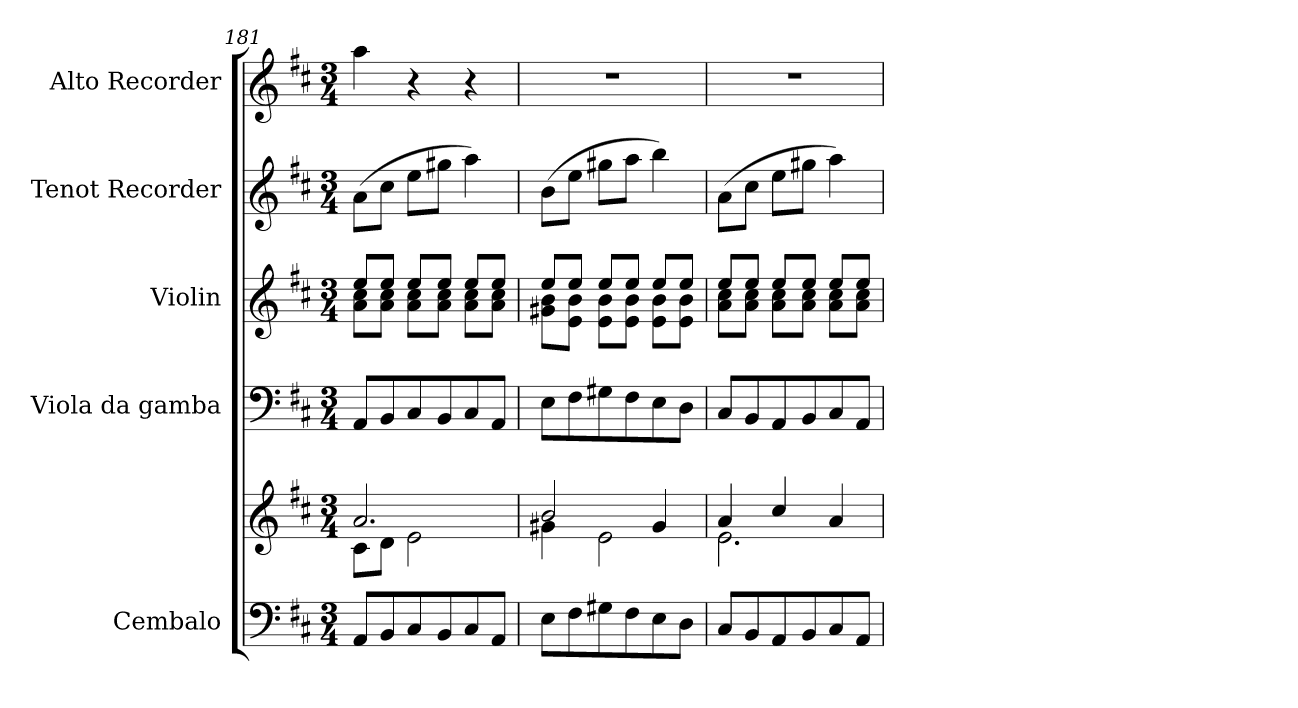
**kern	**kern	**kern	**kern	**kern	**kern
*part5	*part5	*part4	*part3	*part2	*part1
*staff6	*staff5	*staff4	*staff3	*staff2	*staff1
*I"Cembalo	*	*I"Viola da gamba	*I"Violin	*I"Tenot Recorder	*I"Alto Recorder
*	*	*I'Vla. d. g.	*I'Vln.	*I'T. Rec.	*I'A. Rec
*clefF4	*clefG2	*clefF4	*clefG2	*clefG2	*clefG2
*k[f#c#]	*k[f#c#]	*k[f#c#]	*k[f#c#]	*k[f#c#]	*k[f#c#]
*M3/4	*M3/4	*M3/4	*M3/4	*M3/4	*M3/4
=181	=181	=181	=181	=181	=181
*	*^	*	*^	*	*
8AA/L	2.a/	8c#\L	8AA/L	8ee/L	8a\ 8cc#\L	(8a\L	4aa\
8BB/	.	8d\J	8BB/	8ee/J	8a\ 8cc#\J	8cc#\J	.
8C#/	.	2e\	8C#/	8ee/L	8a\ 8cc#\L	8ee\L	4r
8BB/	.	.	8BB/	8ee/J	8a\ 8cc#\J	8gg#X\J	.
8C#/	.	.	8C#/	8ee/L	8a\ 8cc#\L	4aa\)	4r
8AA/J	.	.	8AA/J	8ee/J	8a\ 8cc#\J	.	.
=182	=182	=182	=182	=182	=182	=182	=182
8E\L	2b/	4g#X\	8E\L	8ee/L	8g#X\ 8b\L	(8b\L	2.r
8F#\	.	.	8F#\	8ee/J	8e\ 8b\J	8ee\J	.
8G#X\	.	2e\	8G#X\	8ee/L	8e\ 8b\L	8gg#X\L	.
8F#\	.	.	8F#\	8ee/J	8e\ 8b\J	8aa\J	.
8E\	4g#/	.	8E\	8ee/L	8e\ 8b\L	4bb\)	.
8D\J	.	.	8D\J	8ee/J	8e\ 8b\J	.	.
=183	=183	=183	=183	=183	=183	=183	=183
8C#/L	4a/	2.e\	8C#/L	8ee/L	8a\ 8cc#\L	(8a\L	2.r
8BB/	.	.	8BB/	8ee/J	8a\ 8cc#\J	8cc#\J	.
8AA/	4cc#/	.	8AA/	8ee/L	8a\ 8cc#\L	8ee\L	.
8BB/	.	.	8BB/	8ee/J	8a\ 8cc#\J	8gg#X\J	.
8C#/	4a/	.	8C#/	8ee/L	8a\ 8cc#\L	4aa\)	.
8AA/J	.	.	8AA/J	8ee/J	8a\ 8cc#\J	.	.
*	*v	*v	*	*v	*v	*	*
=	=	=	=	=	=
*-	*-	*-	*-	*-	*-
